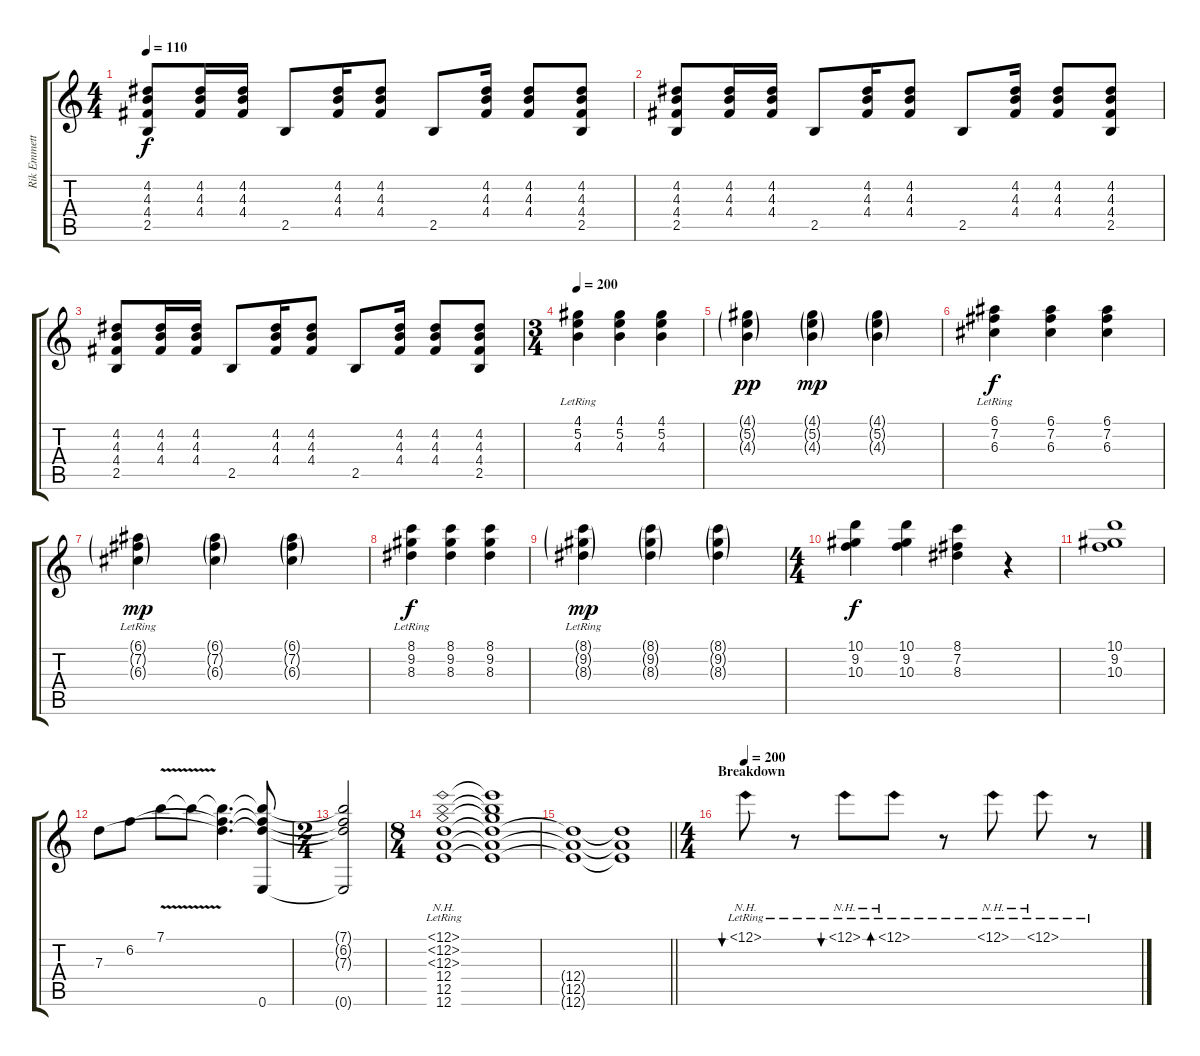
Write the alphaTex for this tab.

\track ("Rik Emmett" "Rik Emmett") {instrument acousticguitarnylon}
\staff {score tabs}
\tuning (E4 B3 G3 D3 A2 E2) {hide}
\ts (4 4)
\tempo 110
\clef g2
\ks c
(4.2 4.3 4.4 2.5).8{dy f} (4.2 4.3 4.4).16 (4.2 4.3 4.4).16 2.5.8 (4.2 4.3 4.4).16 (4.2 4.3 4.4).8 2.5.8 (4.2 4.3 4.4).16 (4.2 4.3 4.4).8 (4.2 4.3 4.4 2.5).8 |
(4.2 4.3 4.4 2.5).8 (4.2 4.3 4.4).16 (4.2 4.3 4.4).16 2.5.8 (4.2 4.3 4.4).16 (4.2 4.3 4.4).8 2.5.8 (4.2 4.3 4.4).16 (4.2 4.3 4.4).8 (4.2 4.3 4.4 2.5).8 |
(4.2 4.3 4.4 2.5).8 (4.2 4.3 4.4).16 (4.2 4.3 4.4).16 2.5.8 (4.2 4.3 4.4).16 (4.2 4.3 4.4).8 2.5.8 (4.2 4.3 4.4).16 (4.2 4.3 4.4).8 (4.2 4.3 4.4 2.5).8 |
\ts (3 4)
\tempo 200
(4.1 5.2 4.3{lr}).4{instrument acousticguitarnylon} (4.1 5.2 4.3).4 (4.1 5.2 4.3).4 |
(4.1{g} 5.2{g} 4.3{g}).4{dy pp} (4.1{g} 5.2{g} 4.3{g}).4{dy mp} (4.1{g} 5.2{g} 4.3{g}).4 |
(6.1 7.2 6.3{lr}).4{dy f} (6.1 7.2 6.3).4 (6.1 7.2 6.3).4 |
(6.1{g} 7.2{g} 6.3{g lr}).4{dy mp} (6.1{g} 7.2{g} 6.3{g}).4 (6.1{g} 7.2{g} 6.3{g}).4 |
(8.1 9.2 8.3{lr}).4{dy f} (8.1 9.2 8.3).4 (8.1 9.2 8.3).4 |
(8.1{g} 9.2{g} 8.3{g lr}).4{dy mp} (8.1{g} 9.2{g} 8.3{g}).4 (8.1{g} 9.2{g} 8.3{g}).4 |
\ts (4 4)
(10.1 9.2 10.3).4{dy f} (10.1 9.2 10.3).4 (8.1 7.2 8.3).4 r.4 |
(10.1 9.2 10.3).1 |
7.3.8 6.2.8 7.1{v}.8 7.1{t}.8 (7.1{t} 6.2{t} 7.3{t}).4{d} (7.1{t} 6.2{t} 7.3{t} 0.6).8 |
\ts (2 4)
(7.1{t} 6.2{t} 7.3{t} 0.6{t}).2 |
\ts (8 4)
(12.1{nh} 12.2{nh} 12.3{nh} 12.4 12.5 12.6{lr}).1 (12.1{t} 12.2{t} 12.3{t} 12.4{t} 12.5{t} 12.6{t}).1 |
\barLineRight lightlight
(12.4{t} 12.5{t} 12.6{t}).1 (12.4{t} 12.5{t} 12.6{t}).1 |
\ts (4 4)
\section ("" "Breakdown")
\tempo 200
12.1{nh lr}.8{bu 60 volume 11 instrument acousticguitarnylon} r.8 12.1{nh lr}.8{bu 60} 12.1{nh lr}.8{bd 60} r.8 12.1{nh lr}.8 12.1{nh lr}.8 r.8
